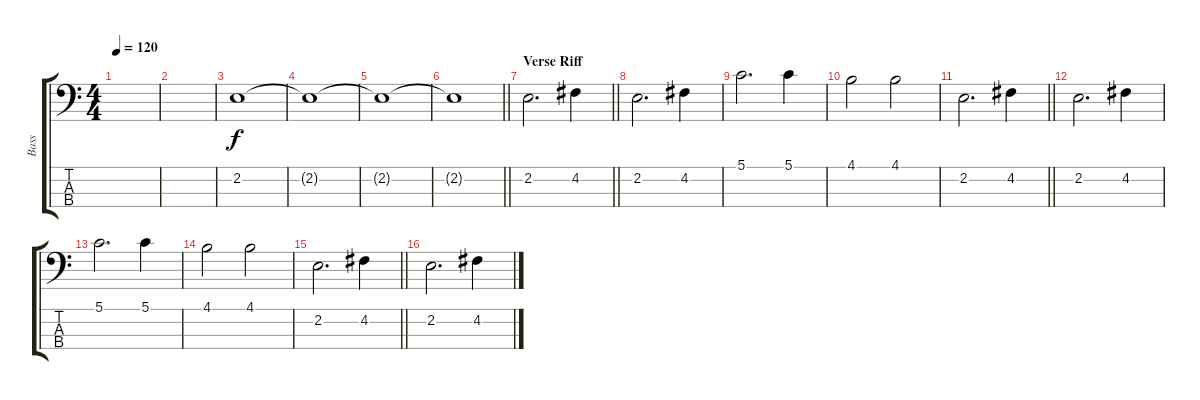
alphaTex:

\track ("Bass" "Bass") {instrument electricbassfinger}
\staff {score tabs}
\tuning (G2 D2 A1 E1) {hide}
\ts (4 4)
\tempo 120
\clef f4
\ks c
|
|
2.2.1 |
2.2{t}.1 |
2.2{t}.1 |
\barLineRight lightlight
2.2{t}.1 |
\section ("" "Verse Riff")
\barLineRight lightlight
2.2.2{d} 4.2.4 |
2.2.2{d} 4.2.4 |
5.1.2{d} 5.1.4 |
4.1.2 4.1.2 |
\barLineRight lightlight
2.2.2{d} 4.2.4 |
2.2.2{d} 4.2.4 |
5.1.2{d} 5.1.4 |
4.1.2 4.1.2 |
\barLineRight lightlight
2.2.2{d} 4.2.4 |
2.2.2{d} 4.2.4
